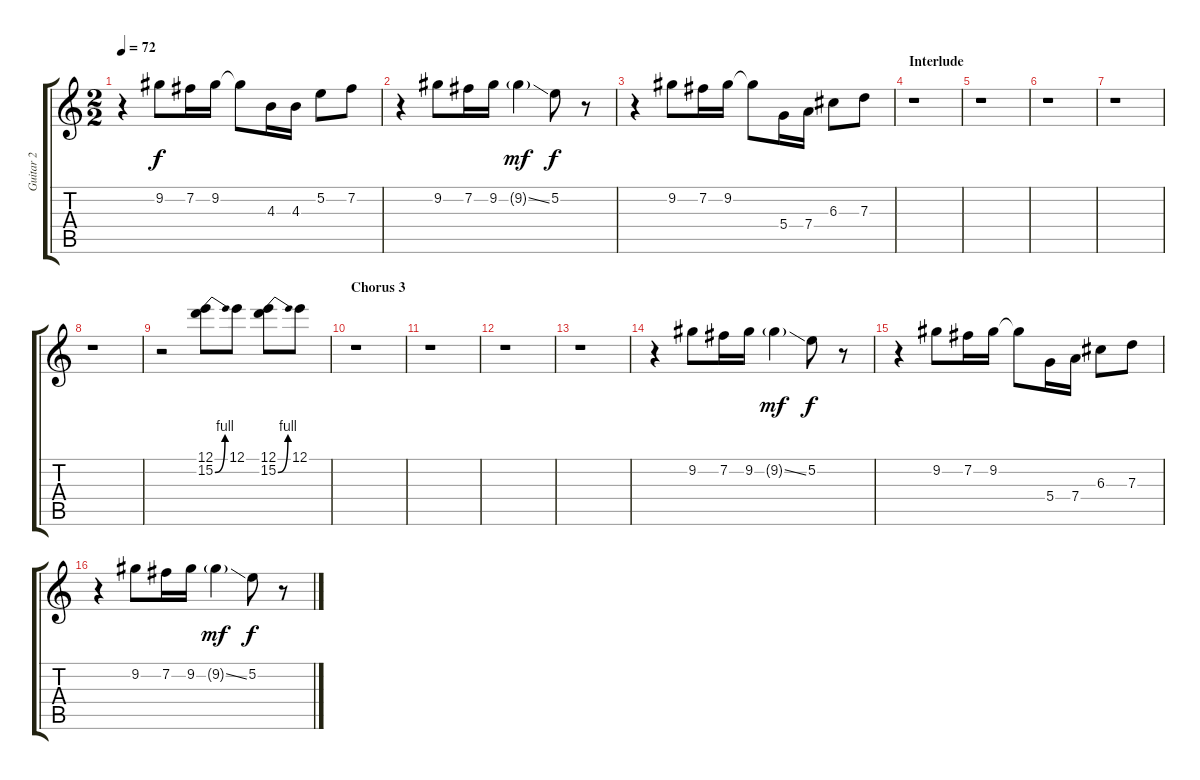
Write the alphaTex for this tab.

\track ("Guitar 2" "Guitar 2") {instrument overdrivenguitar}
\staff {score tabs}
\tuning (E4 B3 G3 D3 A2 E2) {hide}
\ts (2 2)
\tempo 72
\clef g2
\ks c
r.4{dy f} 9.2.8 7.2.16 9.2.16 9.2{t}.8 4.3.16 4.3.16 5.2.8 7.2.8 |
r.4 9.2.8 7.2.16 9.2.16 9.2{ss g}.4{dy mf} 5.2.8{dy f} r.8 |
r.4 9.2.8 7.2.16 9.2.16 9.2{t}.8 5.4.16 7.4.16 6.3.8 7.3.8 |
\section ("" "Interlude")
r.1 |
r.1 |
r.1 |
r.1 |
r.1 |
r.2 (12.1 15.2{be (bend 0 0 60 4)}).8 12.1.8 (12.1 15.2{be (bend 0 0 60 4)}).8 12.1.8 |
\section ("" "Chorus 3")
r.1 |
r.1 |
r.1 |
r.1 |
r.4 9.2.8 7.2.16 9.2.16 9.2{ss g}.4{dy mf} 5.2.8{dy f} r.8 |
r.4 9.2.8 7.2.16 9.2.16 9.2{t}.8 5.4.16 7.4.16 6.3.8 7.3.8 |
r.4 9.2.8 7.2.16 9.2.16 9.2{ss g}.4{dy mf} 5.2.8{dy f} r.8
